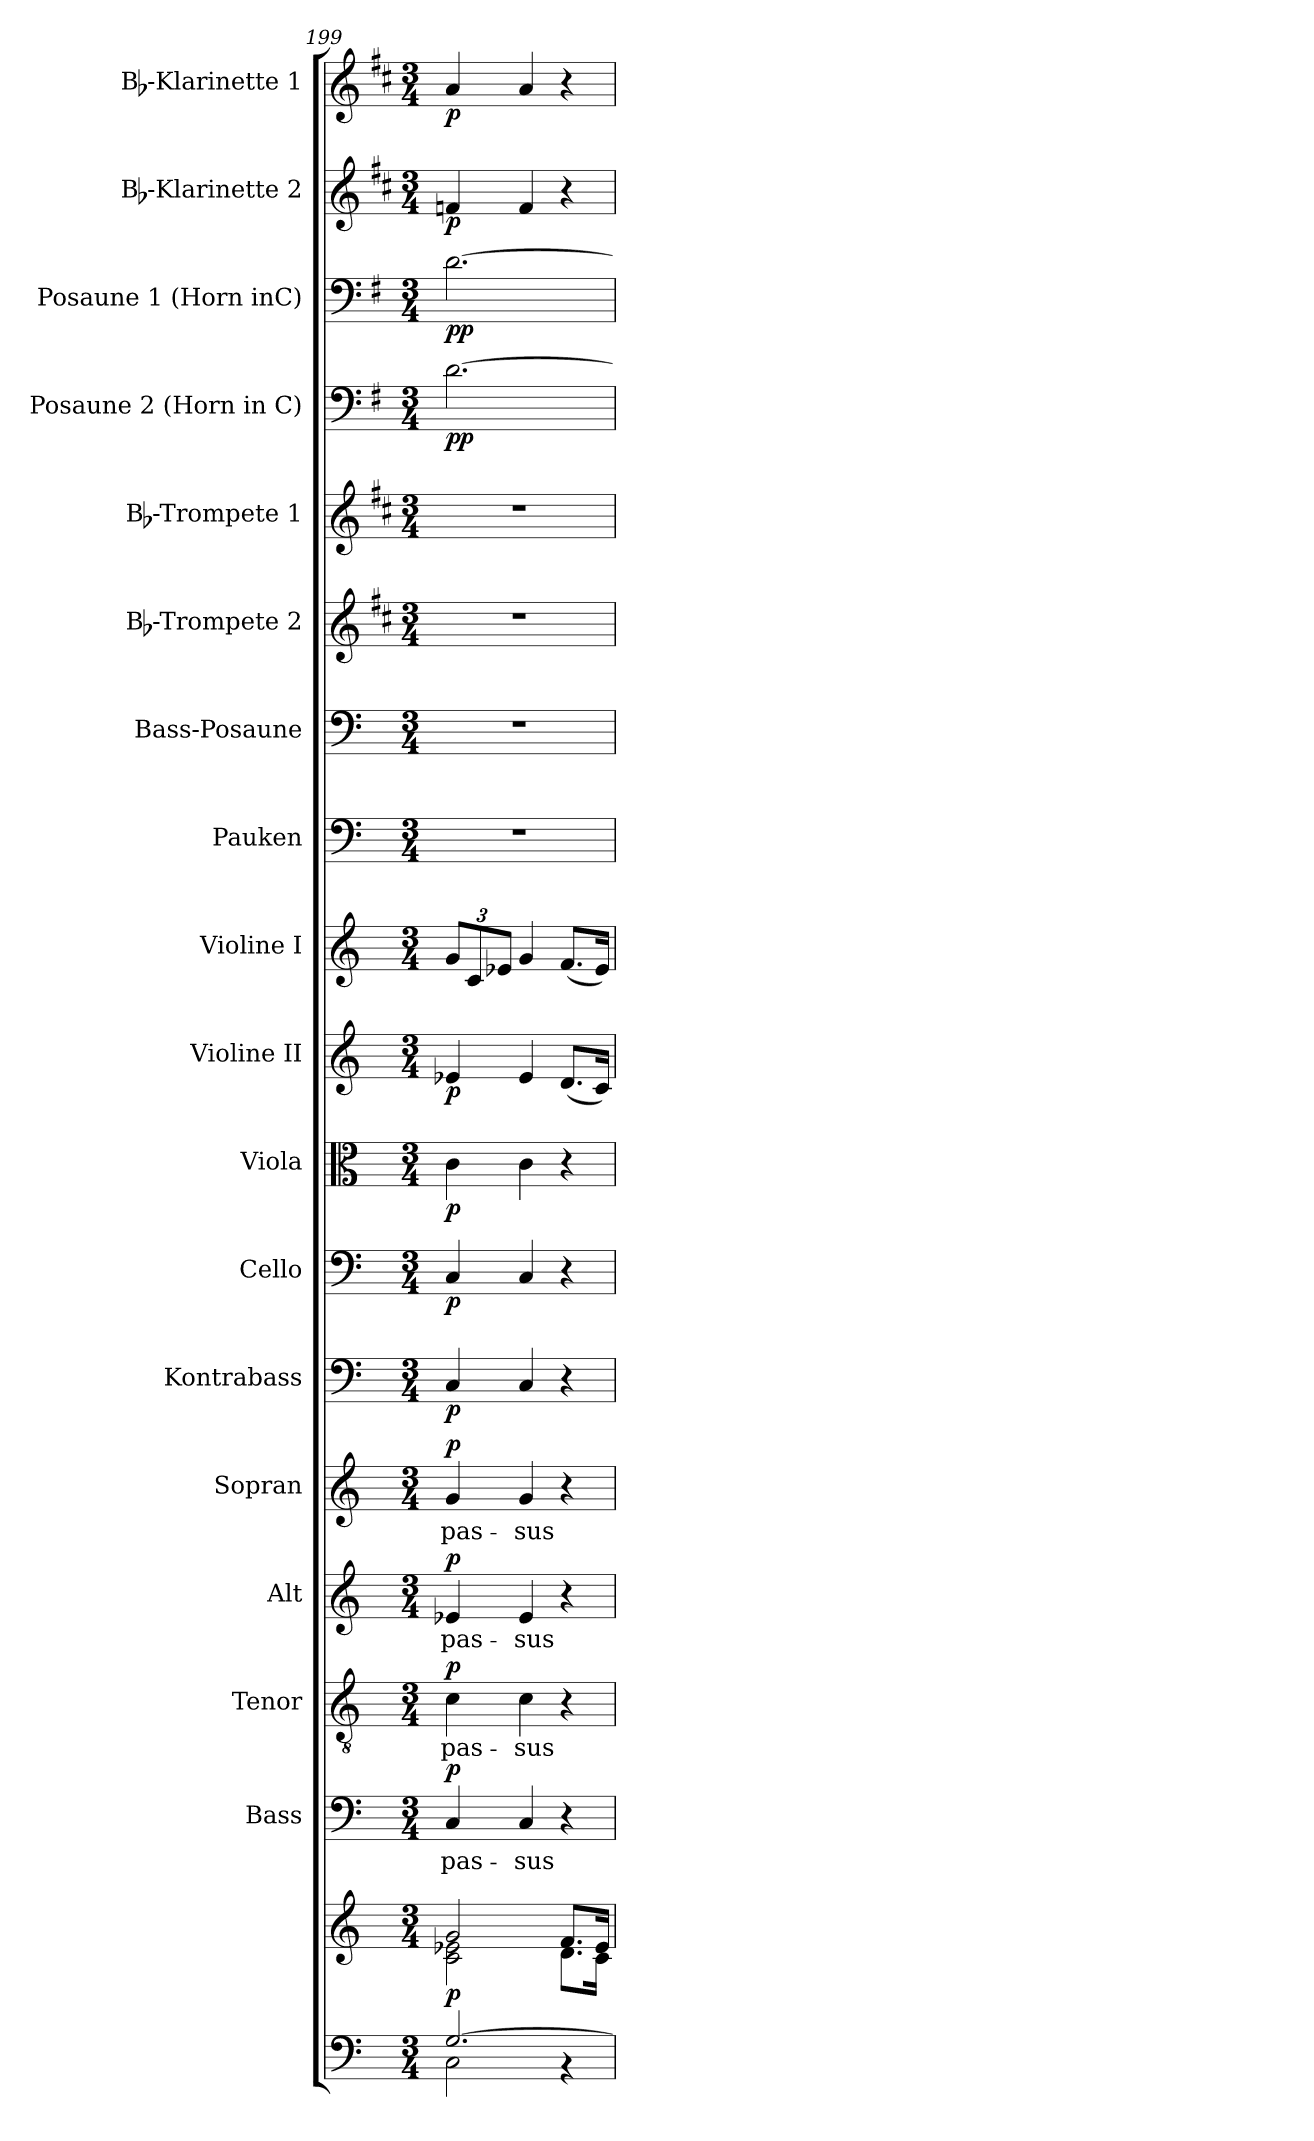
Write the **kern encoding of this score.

**kern	**kern	**dynam	**kern	**text	**dynam	**kern	**text	**dynam	**kern	**text	**dynam	**kern	**text	**dynam	**kern	**dynam	**kern	**dynam	**kern	**dynam	**kern	**dynam	**kern	**kern	**kern	**kern	**kern	**kern	**dynam	**kern	**dynam	**kern	**dynam	**kern	**dynam
*part18	*part18	*part18	*part17	*part17	*part17	*part16	*part16	*part16	*part15	*part15	*part15	*part14	*part14	*part14	*part13	*part13	*part12	*part12	*part11	*part11	*part10	*part10	*part9	*part8	*part7	*part6	*part5	*part4	*part4	*part3	*part3	*part2	*part2	*part1	*part1
*staff19	*staff18	*staff18/19	*staff17	*staff17	*staff17	*staff16	*staff16	*staff16	*staff15	*staff15	*staff15	*staff14	*staff14	*staff14	*staff13	*staff13	*staff12	*staff12	*staff11	*staff11	*staff10	*staff10	*staff9	*staff8	*staff7	*staff6	*staff5	*staff4	*staff4	*staff3	*staff3	*staff2	*staff2	*staff1	*staff1
*	*	*	*I"Bass	*	*	*I"Tenor	*	*	*I"Alt	*	*	*I"Sopran	*	*	*I"Kontrabass	*	*I"Cello	*	*I"Viola	*	*I"Violine II	*	*I"Violine I	*I"Pauken	*I"Bass-Posaune	*I"Bb-Trompete 2	*I"Bb-Trompete 1	*I"Posaune 2 (Horn in C)	*	*I"Posaune 1 (Horn inC)	*	*I"Bb-Klarinette 2	*	*I"Bb-Klarinette 1	*
*	*	*	*I'B.	*	*	*I'T.	*	*	*I'A.	*	*	*I'S.	*	*	*I'Kb.	*	*	*	*I'Vla.	*	*I'Vl. II	*	*I'Vl. I	*I'Pk.	*I'B-Pos.	*I'Bb Trp. 2	*I'Bb Trp. 1	*I'Pos. 2	*	*I'Pos. 1	*	*I'Bb Kl. 2	*	*I'Bb Kl. 1	*
*clefF4	*clefG2	*	*clefF4	*	*	*clefGv2	*	*	*clefG2	*	*	*clefG2	*	*	*clefF4	*	*clefF4	*	*clefC3	*	*clefG2	*	*clefG2	*clefF4	*clefF4	*clefG2	*clefG2	*clefF4	*	*clefF4	*	*clefG2	*	*clefG2	*
*	*	*	*	*	*	*	*	*	*	*	*	*	*	*	*ITrd7c12	*	*	*	*	*	*	*	*	*	*	*ITrd1c2	*ITrd1c2	*ITrd4c7	*	*ITrd4c7	*	*ITrd1c2	*	*ITrd1c2	*
*k[]	*k[]	*	*k[]	*	*	*k[]	*	*	*k[]	*	*	*k[]	*	*	*k[]	*	*k[]	*	*k[]	*	*k[]	*	*k[]	*k[]	*k[]	*k[]	*k[]	*k[]	*	*k[]	*	*k[]	*	*k[]	*
*C:	*C:	*	*C:	*	*	*C:	*	*	*C:	*	*	*C:	*	*	*C:	*	*C:	*	*C:	*	*C:	*	*C:	*C:	*C:	*C:	*C:	*C:	*	*C:	*	*C:	*	*C:	*
*M3/4	*M3/4	*	*M3/4	*	*	*M3/4	*	*	*M3/4	*	*	*M3/4	*	*	*M3/4	*	*M3/4	*	*M3/4	*	*M3/4	*	*M3/4	*M3/4	*M3/4	*M3/4	*M3/4	*M3/4	*	*M3/4	*	*M3/4	*	*M3/4	*
=199	=199	=199	=199	=199	=199	=199	=199	=199	=199	=199	=199	=199	=199	=199	=199	=199	=199	=199	=199	=199	=199	=199	=199	=199	=199	=199	=199	=199	=199	=199	=199	=199	=199	=199	=199
*^	*^	*	*	*	*	*	*	*	*	*	*	*	*	*	*	*	*	*	*	*	*	*	*	*	*	*	*	*	*	*	*	*	*	*	*
!	!	!	!	!	!	!LO:LY:b	!	!	!LO:LY:b	!	!	!LO:LY:b	!	!	!LO:LY:b	!	!	!	!	!	!	!	!	!	!	!	!	!	!	!	!	!	!	!	!	!	!
*	*	*	*	*	*	*	*	*	*	*	*	*	*	*	*	*	*	*	*	*	*	*	*	*	*Xbrackettup	*	*	*	*	*	*	*	*	*	*	*	*
!	!	!	!	!LO:DY:b	!	!	!LO:DY:a	!	!	!LO:DY:a	!	!	!LO:DY:a	!	!	!LO:DY:a	!	!LO:DY:b	!	!LO:DY:b	!	!LO:DY:b	!	!LO:DY:b	!	!	!	!	!	!	!LO:DY:b	!	!LO:DY:b	!	!LO:DY:b	!	!LO:DY:b
[>2.G/	2C\	2g/	2c\ 2e-X\	p	4C/	pas-	p	4c\	pas-	p	4e-X/	pas-	p	4g/	pas-	p	4CC/	p	4C/	p	4c\	p	4e-X/	p	12g/L	2.r	2.r	2.r	2.r	[2.G\	pp	[2.G\	pp	4e-X/	p	4g/	p
.	.	.	.	.	.	.	.	.	.	.	.	.	.	.	.	.	.	.	.	.	.	.	.	.	12c/	.	.	.	.	.	.	.	.	.	.	.	.
.	.	.	.	.	.	.	.	.	.	.	.	.	.	.	.	.	.	.	.	.	.	.	.	.	12e-X/J	.	.	.	.	.	.	.	.	.	.	.	.
!	!	!	!	!	!	!LO:LY:b	!	!	!LO:LY:b	!	!	!LO:LY:b	!	!	!LO:LY:b	!	!	!	!	!	!	!	!	!	!	!	!	!	!	!	!	!	!	!	!	!	!
.	.	.	.	.	4C/	-sus	.	4c\	-sus	.	4e-/	-sus	.	4g/	-sus	.	4CC/	.	4C/	.	4c\	.	4e-/	.	4g/	.	.	.	.	.	.	.	.	4e-/	.	4g/	.
.	4rBB	8.f/L	8.d\L	.	4r	.	.	4r	.	.	4r	.	.	4r	.	.	4r	.	4r	.	4r	.	(<8.d/L	.	(<8.f/L	.	.	.	.	.	.	.	.	4r	.	4r	.
.	.	16e-/Jk	16c\Jk	.	.	.	.	.	.	.	.	.	.	.	.	.	.	.	.	.	.	.	16c/Jk)	.	16e-/Jk)	.	.	.	.	.	.	.	.	.	.	.	.
*v	*v	*	*	*	*	*	*	*	*	*	*	*	*	*	*	*	*	*	*	*	*	*	*	*	*	*	*	*	*	*	*	*	*	*	*	*	*
*	*v	*v	*	*	*	*	*	*	*	*	*	*	*	*	*	*	*	*	*	*	*	*	*	*	*	*	*	*	*	*	*	*	*	*	*	*
=	=	=	=	=	=	=	=	=	=	=	=	=	=	=	=	=	=	=	=	=	=	=	=	=	=	=	=	=	=	=	=	=	=	=	=
*-	*-	*-	*-	*-	*-	*-	*-	*-	*-	*-	*-	*-	*-	*-	*-	*-	*-	*-	*-	*-	*-	*-	*-	*-	*-	*-	*-	*-	*-	*-	*-	*-	*-	*-	*-
